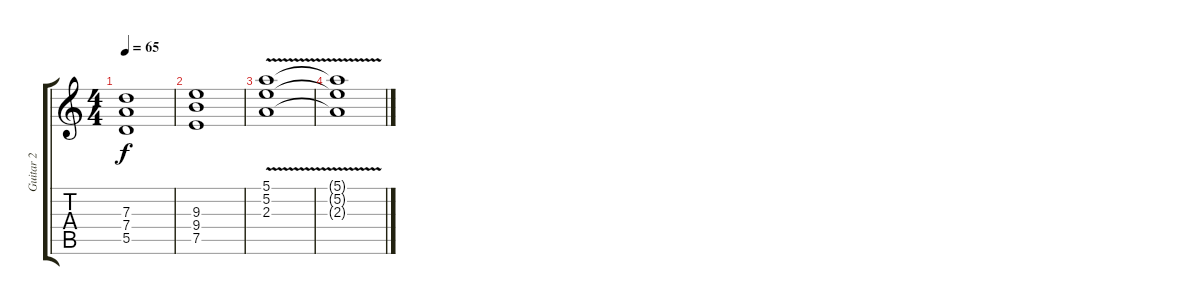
\track ("Guitar 2" "Guitar 2") {instrument distortionguitar}
\staff {score tabs}
\tuning (E4 B3 G3 D3 A2 E2) {hide}
\ts (4 4)
\tempo 65
\clef g2
\ks c
(7.3 7.4 5.5).1{dy f} |
(9.3 9.4 7.5).1 |
(5.1{v} 5.2 2.3).1 |
(5.1{t} 5.2{t} 2.3{t}).1
